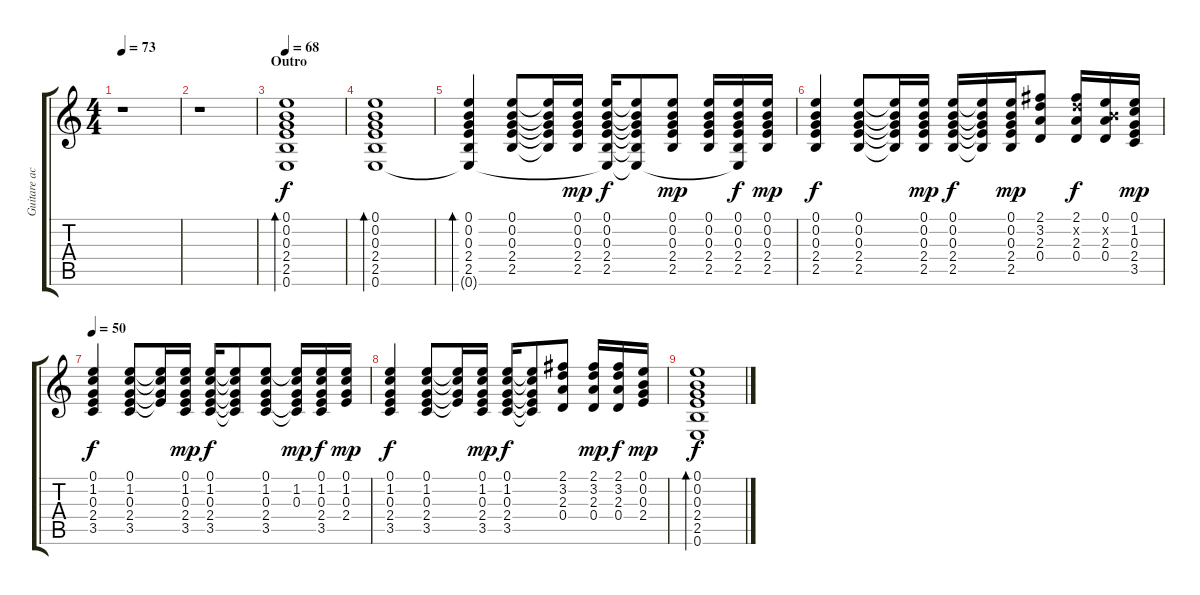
\track ("Guitare acoustique" "Guitare ac") {instrument acousticguitarnylon}
\staff {score tabs}
\tuning (E4 B3 G3 D3 A2 E2) {hide}
\ts (4 4)
\tempo 73
\clef g2
\ks c
r.1{dy mp} |
r.1 |
\section ("" "Outro")
\tempo 68
(0.1 0.2 0.3 2.4 2.5 0.6).1{bd 120 dy f volume 16} |
(0.1 0.2 0.3 2.4 2.5 0.6).1{bd 120} |
(0.1 0.2 0.3 2.4 2.5 0.6{t}).4{bd 30} (0.1 0.2 0.3 2.4 2.5).8 (0.1{t} 0.2{t} 0.3{t} 2.4{t} 2.5{t}).16 (0.1 0.2 0.3 2.4 2.5).16{dy mp} (0.1 0.2 0.3 2.4 2.5 0.6{t}).16{dy f} (0.1{t} 0.2{t} 0.3{t} 2.4{t} 2.5{t} 0.6{t}).8 (0.1 0.2 0.3 2.4 2.5).8{dy mp} (0.1 0.2 0.3 2.4 2.5).16 (0.1 0.2 0.3 2.4 2.5 0.6{t}).16{dy f} (0.1 0.2 0.3 2.4 2.5).16{dy mp} |
(0.1 0.2 0.3 2.4 2.5).4{dy f} (0.1 0.2 0.3 2.4 2.5).8 (0.1{t} 0.2{t} 0.3{t} 2.4{t} 2.5{t}).16 (0.1 0.2 0.3 2.4 2.5).16{dy mp} (0.1 0.2 0.3 2.4 2.5).16{dy f} (0.1{t} 0.2{t} 0.3{t} 2.4{t} 2.5{t}).16 (0.1 0.2 0.3 2.4 2.5).16{dy mp} (2.1 3.2 2.3 0.4).8 (2.1 3.2{x} 2.3 0.4).16{dy f} (0.1 0.2{x} 2.3 0.4).16 (0.1 1.2 0.3 2.4 3.5).16{dy mp} |
\tempo 50
(0.1 1.2 0.3 2.4 3.5).4{dy f} (0.1 1.2 0.3 2.4 3.5).8 (0.1{t} 1.2{t} 0.3{t} 2.4{t}).16 (0.1 1.2 0.3 2.4 3.5).16{dy mp} (0.1 1.2 0.3 2.4 3.5).16{dy f} (0.1{t} 1.2{t} 0.3{t} 2.4{t} 3.5{t}).8 (0.1 1.2 0.3 2.4 3.5).8 (0.1{t} 1.2 0.3 2.4{t} 3.5{t}).16{dy mp} (0.1 1.2 0.3 2.4 3.5).16{dy f} (0.1 1.2 0.3 2.4).16{dy mp} |
(0.1 1.2 0.3 2.4 3.5).4{dy f} (0.1 1.2 0.3 2.4 3.5).8 (0.1{t} 1.2{t} 0.3{t} 2.4{t}).16 (0.1 1.2 0.3 2.4 3.5).16{dy mp} (0.1 1.2 0.3 2.4 3.5).16{dy f} (0.1{t} 1.2{t} 0.3{t} 2.4{t} 3.5{t}).8 (2.1 3.2 2.3 0.4).8 (2.1 3.2 2.3 0.4).16{dy mp} (2.1 3.2 2.3 0.4).16{dy f} (0.1 0.2 0.3 2.4).16{dy mp} |
(0.1 0.2 0.3 2.4 2.5 0.6).1{bd 120 dy f}
